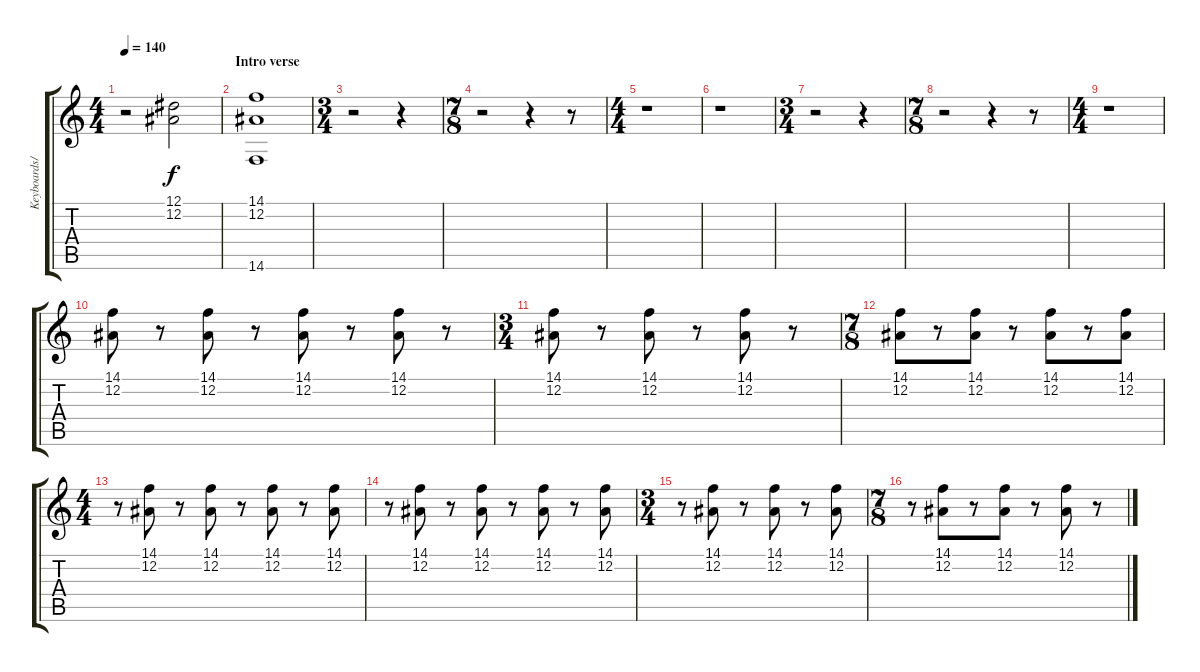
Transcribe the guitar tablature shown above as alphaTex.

\track ("Keyboards/solos" "Keyboards/") {instrument brightacousticpiano}
\staff {score tabs}
\tuning (Eb4 Bb3 Gb3 Db3 Ab2 Eb2) {hide}
\ts (4 4)
\tempo 140
\clef g2
\ks c
r.2{dy f instrument brightacousticpiano} (12.1 12.2).2{instrument reversecymbal} |
\section ("" "Intro verse")
(14.1 12.2 14.6).1{instrument tubularbells} |
\ts (3 4)
r.2{instrument brightacousticpiano} r.4 |
\ts (7 8)
r.2 r.4 r.8 |
\ts (4 4)
r.1 |
r.1 |
\ts (3 4)
r.2 r.4 |
\ts (7 8)
r.2 r.4 r.8 |
\ts (4 4)
r.1 |
(14.1 12.2).8{instrument harpsichord} r.8 (14.1 12.2).8 r.8 (14.1 12.2).8 r.8 (14.1 12.2).8 r.8 |
\ts (3 4)
(14.1 12.2).8 r.8 (14.1 12.2).8 r.8 (14.1 12.2).8 r.8 |
\ts (7 8)
(14.1 12.2).8 r.8 (14.1 12.2).8 r.8 (14.1 12.2).8 r.8 (14.1 12.2).8 |
\ts (4 4)
r.8 (14.1 12.2).8 r.8 (14.1 12.2).8 r.8 (14.1 12.2).8 r.8 (14.1 12.2).8 |
r.8 (14.1 12.2).8 r.8 (14.1 12.2).8 r.8 (14.1 12.2).8 r.8 (14.1 12.2).8 |
\ts (3 4)
r.8 (14.1 12.2).8 r.8 (14.1 12.2).8 r.8 (14.1 12.2).8 |
\ts (7 8)
r.8 (14.1 12.2).8 r.8 (14.1 12.2).8 r.8 (14.1 12.2).8 r.8
